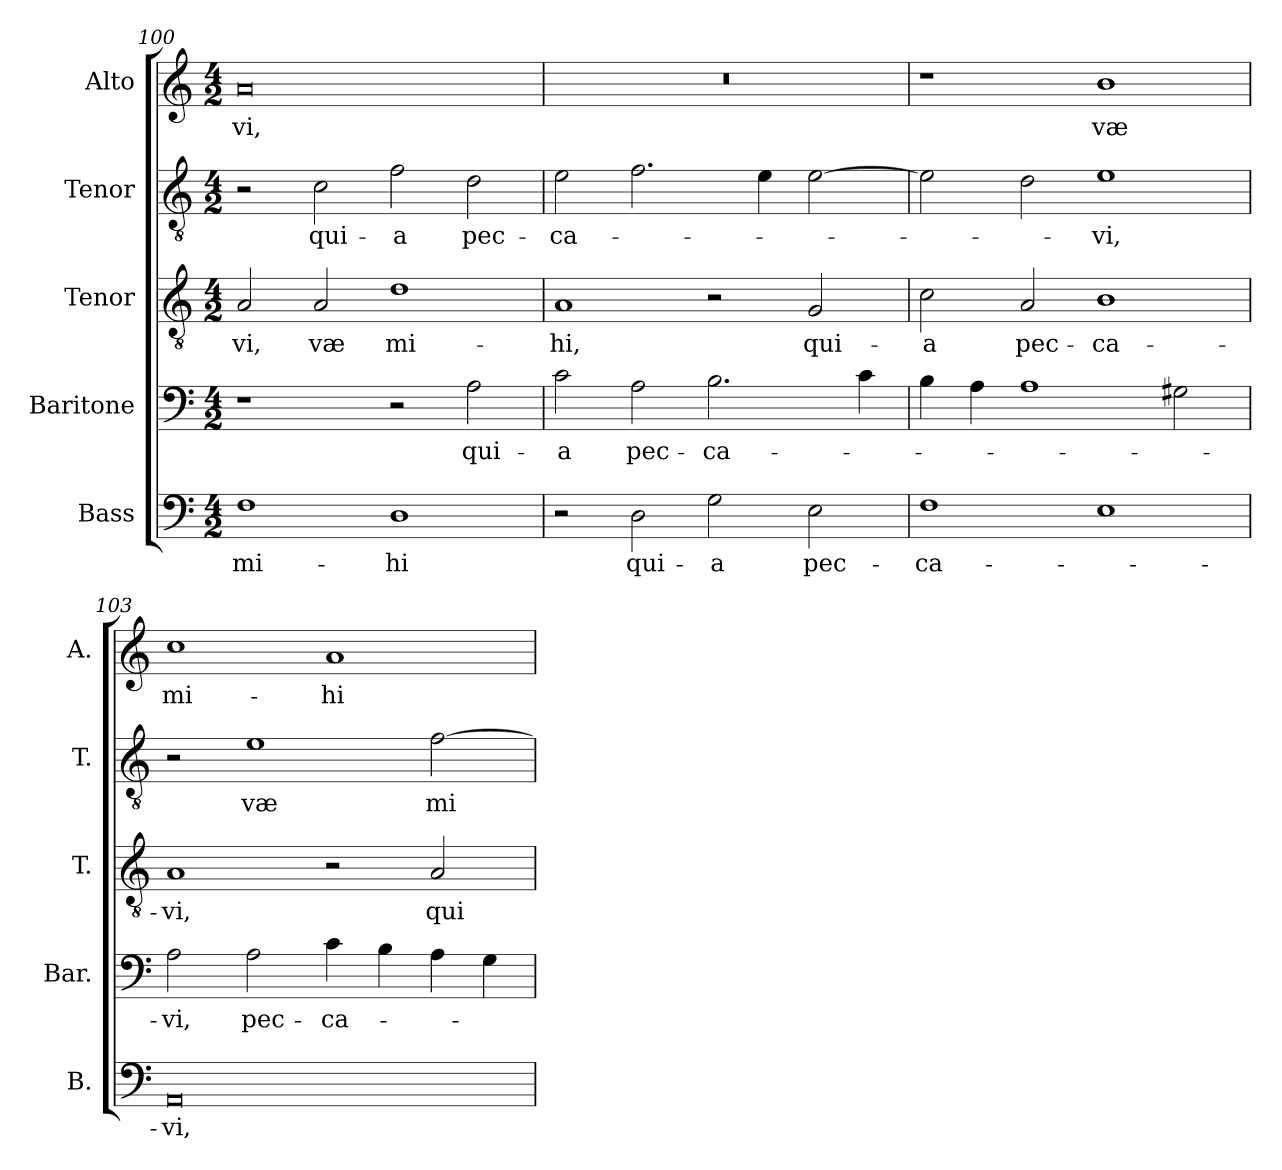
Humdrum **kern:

**kern	**text	**kern	**text	**kern	**text	**kern	**text	**kern	**text
*part5	*part5	*part4	*part4	*part3	*part3	*part2	*part2	*part1	*part1
*staff5	*staff5	*staff4	*staff4	*staff3	*staff3	*staff2	*staff2	*staff1	*staff1
*I"Bass	*	*I"Baritone	*	*I"Tenor	*	*I"Tenor	*	*I"Alto	*
*I'B.	*	*I'Bar.	*	*I'T.	*	*I'T.	*	*I'A.	*
*clefF4	*	*clefF4	*	*clefGv2	*	*clefGv2	*	*clefG2	*
*	*	*	*	*ITrd7c12	*	*ITrd7c12	*	*	*
*k[]	*	*k[]	*	*k[]	*	*k[]	*	*k[]	*
*C:	*	*C:	*	*C:	*	*C:	*	*C:	*
*M4/2	*	*M4/2	*	*M4/2	*	*M4/2	*	*M4/2	*
=100	=100	=100	=100	=100	=100	=100	=100	=100	=100
!	!LO:LY:b:color=#000000	!	!	!	!	!	!	!	!
!	!	!	!	!	!LO:LY:b:color=#000000	!	!	!	!
!	!	!	!	!	!	!	!	!	!LO:LY:b:color=#000000
1Fi	mi-	1r	.	2AAi/	-vi,	2r	.	0ai	-vi,
!	!	!	!	!	!LO:LY:b:color=#000000	!	!	!	!
!	!	!	!	!	!	!	!LO:LY:b:color=#000000	!	!
.	.	.	.	2AAi/	væ	2Ci\	qui-	.	.
!	!LO:LY:b:color=#000000	!	!	!	!	!	!	!	!
!	!	!	!	!	!LO:LY:b:color=#000000	!	!	!	!
!	!	!	!	!	!	!	!LO:LY:b:color=#000000	!	!
1Di	-hi	2r	.	1Di	mi-	2Fi\	-a	.	.
!	!	!	!LO:LY:b:color=#000000	!	!	!	!	!	!
!	!	!	!	!	!	!	!LO:LY:b:color=#000000	!	!
.	.	2Ai\	qui-	.	.	2Di\	pec-	.	.
=101	=101	=101	=101	=101	=101	=101	=101	=101	=101
!	!	!	!LO:LY:b:color=#000000	!	!	!	!	!	!
!	!	!	!	!	!LO:LY:b:color=#000000	!	!	!	!
!	!	!	!	!	!	!	!LO:LY:b:color=#000000	!LO:N:vis=1	!
2r	.	2ci\	-a	1AAi	-hi,	2Ei\	-ca-	0r	.
!	!LO:LY:b:color=#000000	!	!	!	!	!	!	!	!
!	!	!	!LO:LY:b:color=#000000	!	!	!	!	!	!
2Di\	qui-	2Ai\	pec-	.	.	2.Fi\	.	.	.
!	!LO:LY:b:color=#000000	!	!	!	!	!	!	!	!
!	!	!	!LO:LY:b:color=#000000	!	!	!	!	!	!
2Gi\	-a	2.Bi\	-ca-	2r	.	.	.	.	.
.	.	.	.	.	.	4Ei\	.	.	.
!	!LO:LY:b:color=#000000	!	!	!	!	!	!	!	!
!	!	!	!	!	!LO:LY:b:color=#000000	!	!	!	!
2Ei\	pec-	.	.	2GGi/	qui-	[2Ei\	.	.	.
.	.	4ci\	.	.	.	.	.	.	.
=102	=102	=102	=102	=102	=102	=102	=102	=102	=102
!	!LO:LY:b:color=#000000	!	!	!	!	!	!	!	!
!	!	!	!	!	!LO:LY:b:color=#000000	!	!	!	!
1Fi	-ca-	4Bi\	.	2Ci\	-a	2Ei\]	.	1r	.
.	.	4Ai\	.	.	.	.	.	.	.
!	!	!	!	!	!LO:LY:b:color=#000000	!	!	!	!
.	.	1Ai	.	2AAi/	pec-	2Di\	.	.	.
!	!	!	!	!	!LO:LY:b:color=#000000	!	!	!	!
!	!	!	!	!	!	!	!LO:LY:b:color=#000000	!	!
!	!	!	!	!	!	!	!	!	!LO:LY:b:color=#000000
1Ei	.	.	.	1BBi	-ca-	1Ei	-vi,	1bi	væ
.	.	2G#Xi\	.	.	.	.	.	.	.
!!LO:LB:g=z
=103	=103	=103	=103	=103	=103	=103	=103	=103	=103
!	!LO:LY:b:color=#000000	!	!	!	!	!	!	!	!
!	!	!	!LO:LY:b:color=#000000	!	!	!	!	!	!
!	!	!	!	!	!LO:LY:b:color=#000000	!	!	!	!
!	!	!	!	!	!	!	!	!	!LO:LY:b:color=#000000
0AAi	-vi,	2Ai\	-vi,	1AAi	-vi,	2r	.	1cci	mi-
!	!	!	!LO:LY:b:color=#000000	!	!	!	!	!	!
!	!	!	!	!	!	!	!LO:LY:b:color=#000000	!	!
.	.	2Ai\	pec-	.	.	1Ei	væ	.	.
!	!	!	!LO:LY:b:color=#000000	!	!	!	!	!	!
!	!	!	!	!	!	!	!	!	!LO:LY:b:color=#000000
.	.	4ci\	-ca-	2r	.	.	.	1ai	-hi
.	.	4Bi\	.	.	.	.	.	.	.
!	!	!	!	!	!LO:LY:b:color=#000000	!	!	!	!
!	!	!	!	!	!	!	!LO:LY:b:color=#000000	!	!
.	.	4Ai\	.	2AAi/	qui-	[2Fi\	mi-	.	.
.	.	4Gi\	.	.	.	.	.	.	.
=	=	=	=	=	=	=	=	=	=
*-	*-	*-	*-	*-	*-	*-	*-	*-	*-
